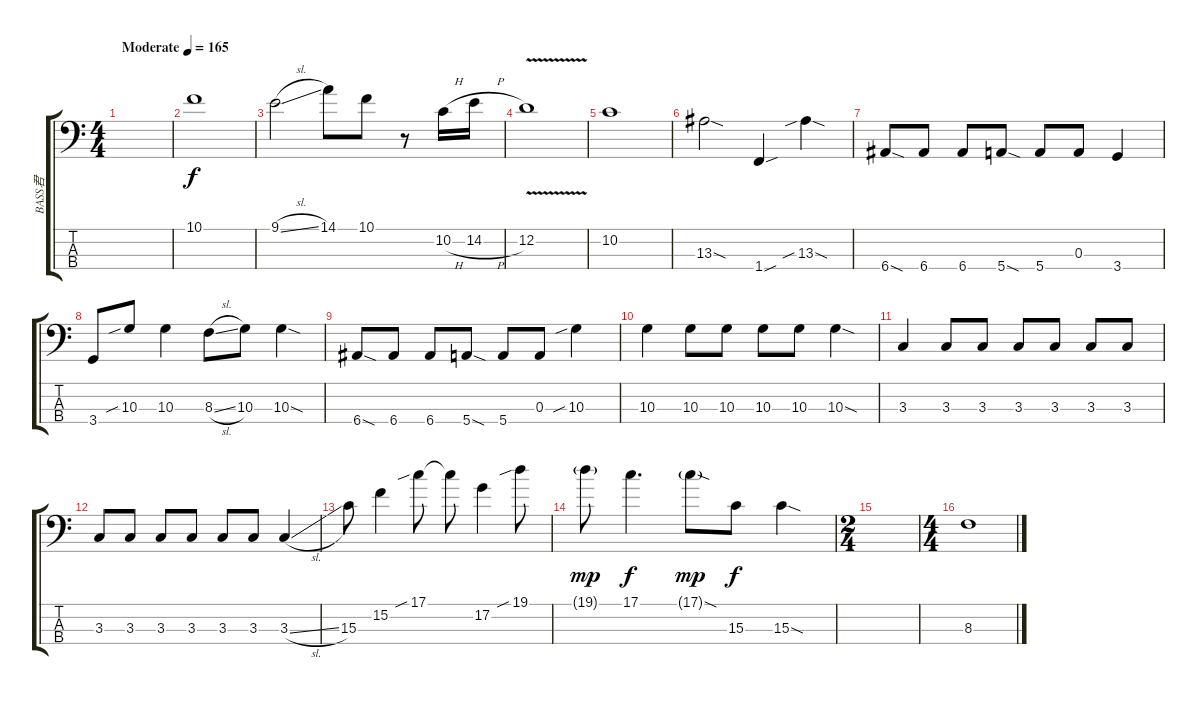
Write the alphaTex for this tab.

\track ("BASS君" "BASS君") {instrument electricbassfinger}
\staff {score tabs}
\tuning (G2 D2 A1 E1) {hide}
\ts (4 4)
\tempo (165 "Moderate")
\clef f4
\ks c
|
10.1.1 |
9.1{sl}.2 14.1.8 10.1.8 r.8 10.2{h}.16 14.2{h}.16 |
12.2{v}.1 |
10.2.1 |
13.3{sod}.2 1.4{sou}.4 13.3{sib sod}.4 |
6.4{sod}.8 6.4.8 6.4.8 5.4{sod}.8 5.4.8 0.3.8 3.4.4 |
3.4.8 10.3{sib}.8 10.3.4 8.3{sl}.8 10.3.8 10.3{sod}.4 |
6.4{sod}.8 6.4.8 6.4.8 5.4{sod}.8 5.4.8 0.3.8 10.3{sib}.4 |
10.3.4 10.3.8 10.3.8 10.3.8 10.3.8 10.3{sod}.4 |
3.3.4 3.3.8 3.3.8 3.3.8 3.3.8 3.3.8 3.3.8 |
3.3.8 3.3.8 3.3.8 3.3.8 3.3.8 3.3.8 3.3{sl}.4 |
15.3.8 15.2.4 17.1{sib}.8 17.1{t}.8 17.2.4 19.1{sib}.8 |
19.1{g}.8{dy mp} 17.1.4{d dy f} 17.1{sod g}.8{dy mp} 15.3.8{dy f} 15.3{sod}.4 |
\ts (2 4)
|
\ts (4 4)
8.3.1
